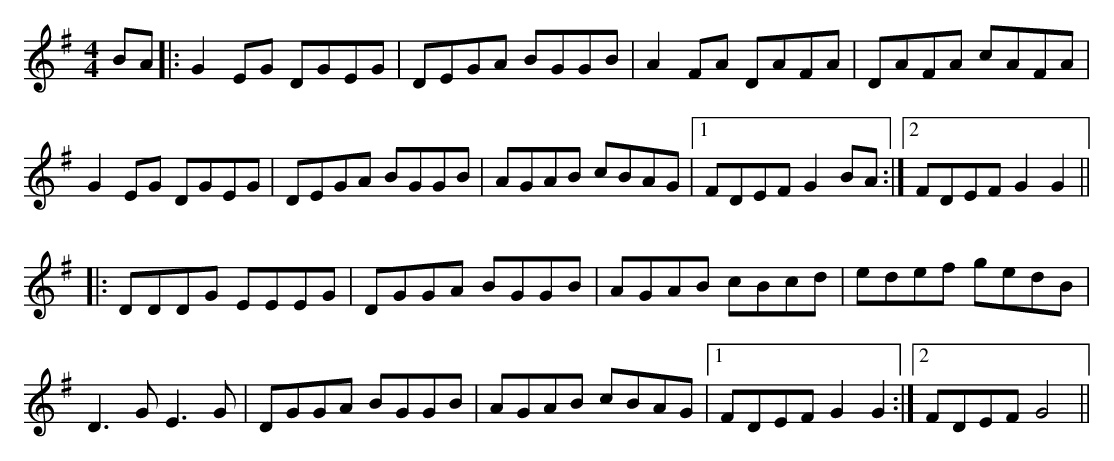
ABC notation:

X:1
M:4/4
K:G
BA|: G2 EG DGEG| DEGA BGGB| A2 FA DAFA| DAFA cAFA|
 G2 EG DGEG| DEGA BGGB| AGAB cBAG|1 FDEF G2 BA:|2 FDEFG2 G2||
|: DDDG EEEG| DGGA BGGB| AGAB cBcd| edef gedB|
 D3 G E3 G| DGGA BGGB| AGAB cBAG|1 FDEF G2 G2:|2 FDEF G4||
